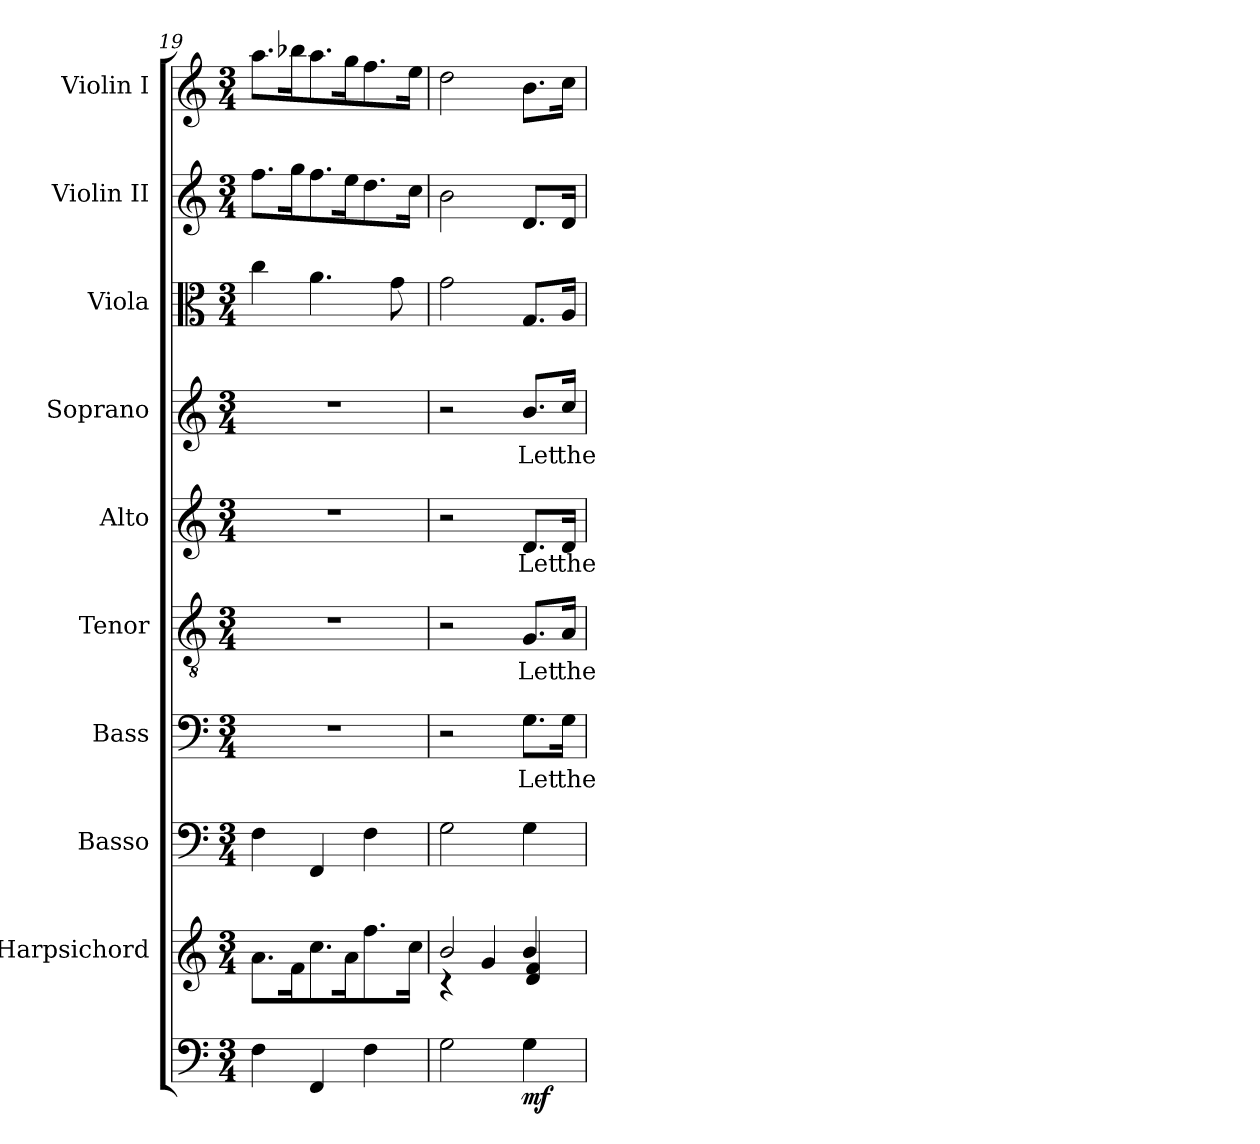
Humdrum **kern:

**kern	**dynam	**kern	**kern	**kern	**text	**kern	**text	**kern	**text	**kern	**text	**kern	**kern	**kern
*part10	*part10	*part9	*part8	*part7	*part7	*part6	*part6	*part5	*part5	*part4	*part4	*part3	*part2	*part1
*staff10	*staff10	*staff9	*staff8	*staff7	*staff7	*staff6	*staff6	*staff5	*staff5	*staff4	*staff4	*staff3	*staff2	*staff1
*	*	*I"Harpsichord	*I"Basso	*I"Bass	*	*I"Tenor	*	*I"Alto	*	*I"Soprano	*	*I"Viola	*I"Violin II	*I"Violin I
*	*	*	*	*I'B.	*	*I'T.	*	*I'A.	*	*I'S.	*	*I'Vla.	*I'Vln. II	*I'Vln. I
*clefF4	*	*clefG2	*clefF4	*clefF4	*	*clefGv2	*	*clefG2	*	*clefG2	*	*clefC3	*clefG2	*clefG2
*	*	*	*	*	*	*ITrd7c12	*	*	*	*	*	*	*	*
*k[]	*	*k[]	*k[]	*k[]	*	*k[]	*	*k[]	*	*k[]	*	*k[]	*k[]	*k[]
*C:	*	*C:	*C:	*C:	*	*C:	*	*C:	*	*C:	*	*C:	*C:	*C:
*M3/4	*	*M3/4	*M3/4	*M3/4	*	*M3/4	*	*M3/4	*	*M3/4	*	*M3/4	*M3/4	*M3/4
=19	=19	=19	=19	=19	=19	=19	=19	=19	=19	=19	=19	=19	=19	=19
!	!	!	!	!LO:N:vis=1	!	!LO:N:vis=1	!	!LO:N:vis=1	!	!LO:N:vis=1	!	!	!	!
4Fi\	.	8.ai\L	4Fi\	2.r	.	2.r	.	2.r	.	2.r	.	4cci\	8.ffi\L	8.aai\L
.	.	16fi\k	.	.	.	.	.	.	.	.	.	.	16ggi\k	16bb-Xi\k
4FFi/	.	8.cci\	4FFi/	.	.	.	.	.	.	.	.	4.ai\	8.ffi\	8.aai\
.	.	16ai\k	.	.	.	.	.	.	.	.	.	.	16eei\k	16ggi\k
4Fi\	.	8.ffi\	4Fi\	.	.	.	.	.	.	.	.	.	8.ddi\	8.ffi\
.	.	.	.	.	.	.	.	.	.	.	.	8gi\	.	.
.	.	16cci\Jk	.	.	.	.	.	.	.	.	.	.	16cci\Jk	16eei\Jk
!!LO:PB:g=z
=20	=20	=20	=20	=20	=20	=20	=20	=20	=20	=20	=20	=20	=20	=20
*	*	*^	*	*	*	*	*	*	*	*	*	*	*	*
2Gi\	.	2bi/	4r	2Gi\	2r	.	2r	.	2r	.	2r	.	2gi\	2bi\	2ddi\
.	.	.	4gi/	.	.	.	.	.	.	.	.	.	.	.	.
!	!	!	!	!	!	!LO:LY:b:color=#000000	!	!	!	!	!	!	!	!	!
!	!	!	!	!	!	!	!	!LO:LY:b:color=#000000	!	!	!	!	!	!	!
!	!	!	!	!	!	!	!	!	!	!LO:LY:b:color=#000000	!	!	!	!	!
!	!	!	!	!	!	!	!	!	!	!	!	!LO:LY:b:color=#000000	!	!	!
4Gi\	mf	4bi/	4di/ 4fi	4Gi\	8.Gi\L	Let	8.GGi/L	Let	8.di/L	Let	8.bi/L	Let	8.Gi/L	8.di/L	8.bi\L
!	!	!	!	!	!	!LO:LY:b:color=#000000	!	!	!	!	!	!	!	!	!
!	!	!	!	!	!	!	!	!LO:LY:b:color=#000000	!	!	!	!	!	!	!
!	!	!	!	!	!	!	!	!	!	!LO:LY:b:color=#000000	!	!	!	!	!
!	!	!	!	!	!	!	!	!	!	!	!	!LO:LY:b:color=#000000	!	!	!
.	.	.	.	.	16Gi\Jk	the	16AAi/Jk	the	16di/Jk	the	16cci/Jk	the	16Ai/Jk	16di/Jk	16cci\Jk
*	*	*v	*v	*	*	*	*	*	*	*	*	*	*	*	*
=	=	=	=	=	=	=	=	=	=	=	=	=	=	=
*-	*-	*-	*-	*-	*-	*-	*-	*-	*-	*-	*-	*-	*-	*-
